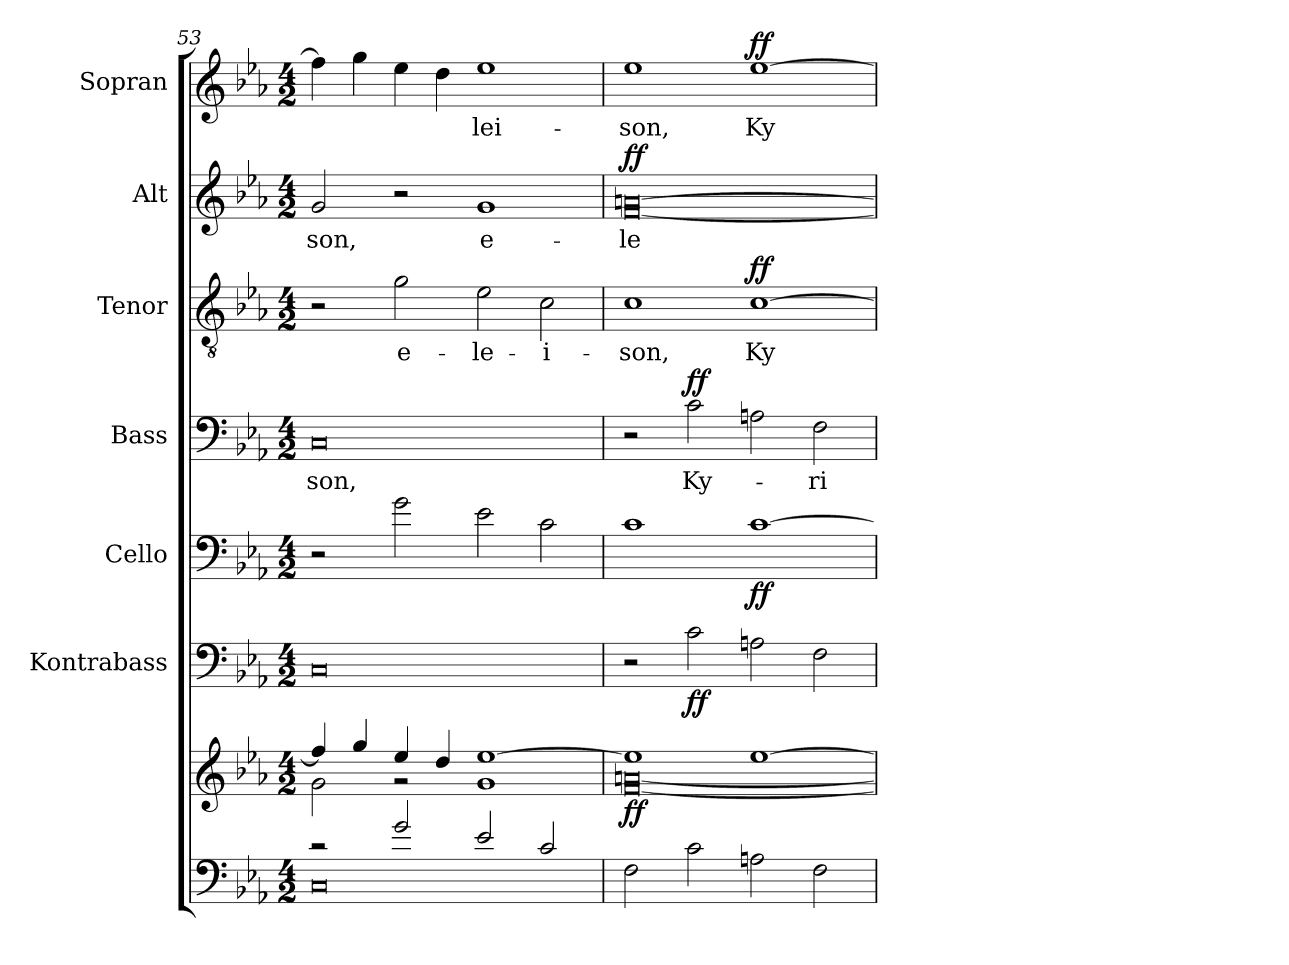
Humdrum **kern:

**kern	**kern	**dynam	**kern	**dynam	**kern	**dynam	**kern	**text	**dynam	**kern	**text	**dynam	**kern	**text	**dynam	**kern	**text	**dynam
*part7	*part7	*part7	*part6	*part6	*part5	*part5	*part4	*part4	*part4	*part3	*part3	*part3	*part2	*part2	*part2	*part1	*part1	*part1
*staff8	*staff7	*staff7/8	*staff6	*staff6	*staff5	*staff5	*staff4	*staff4	*staff4	*staff3	*staff3	*staff3	*staff2	*staff2	*staff2	*staff1	*staff1	*staff1
*	*	*	*I"Kontrabass	*	*I"Cello	*	*I"Bass	*	*	*I"Tenor	*	*	*I"Alt	*	*	*I"Sopran	*	*
*	*	*	*I'Kb.	*	*	*	*I'B.	*	*	*I'T.	*	*	*I'A.	*	*	*I'S.	*	*
!!LO:LB:g=z
*clefF4	*clefG2	*	*clefF4	*	*clefF4	*	*clefF4	*	*	*clefGv2	*	*	*clefG2	*	*	*clefG2	*	*
*	*	*	*ITrd7c12	*	*	*	*	*	*	*	*	*	*	*	*	*	*	*
*k[b-e-a-]	*k[b-e-a-]	*	*k[b-e-a-]	*	*k[b-e-a-]	*	*k[b-e-a-]	*	*	*k[b-e-a-]	*	*	*k[b-e-a-]	*	*	*k[b-e-a-]	*	*
*E-:	*E-:	*	*E-:	*	*E-:	*	*E-:	*	*	*E-:	*	*	*E-:	*	*	*E-:	*	*
*M4/2	*M4/2	*	*M4/2	*	*M4/2	*	*M4/2	*	*	*M4/2	*	*	*M4/2	*	*	*M4/2	*	*
=53	=53	=53	=53	=53	=53	=53	=53	=53	=53	=53	=53	=53	=53	=53	=53	=53	=53	=53
*^	*^	*	*	*	*	*	*	*	*	*	*	*	*	*	*	*	*	*
!	!	!	!	!	!	!	!	!	!	!LO:LY:b	!	!	!	!	!	!LO:LY:b	!	!	!	!
2rc	0C	4ff/]	2g\	.	0CC	.	2r	.	0C	-son,	.	2r	.	.	2g/	-son,	.	4ff\]	.	.
.	.	4gg/	.	.	.	.	.	.	.	.	.	.	.	.	.	.	.	4gg\	.	.
!	!	!	!	!	!	!	!	!	!	!	!	!	!LO:LY:b	!	!	!	!	!	!	!
2g/	.	4ee-/	2rg	.	.	.	2g\	.	.	.	.	2g\	e-	.	2r	.	.	4ee-\	.	.
.	.	4dd/	.	.	.	.	.	.	.	.	.	.	.	.	.	.	.	4dd\	.	.
!	!	!	!	!	!	!	!	!	!	!	!	!	!LO:LY:b	!	!	!LO:LY:b	!	!	!LO:LY:b	!
2e-/	.	[>1ee-	1g	.	.	.	2e-\	.	.	.	.	2e-\	-le-	.	1g	e-	.	1ee-	-lei-	.
!	!	!	!	!	!	!	!	!	!	!	!	!	!LO:LY:b	!	!	!	!	!	!	!
2c/	.	.	.	.	.	.	2c\	.	.	.	.	2c\	-i-	.	.	.	.	.	.	.
*v	*v	*	*	*	*	*	*	*	*	*	*	*	*	*	*	*	*	*	*	*
=54	=54	=54	=54	=54	=54	=54	=54	=54	=54	=54	=54	=54	=54	=54	=54	=54	=54	=54	=54
!	!	!	!LO:DY:b	!	!	!	!	!	!	!	!	!LO:LY:b	!	!	!LO:LY:b	!LO:DY:a	!	!LO:LY:b	!
2F\	1ee-]	[<0f [<0an	ff	2r	.	1c	.	2r	.	.	1c	-son,	.	[0f [0an	-le-	ff	1ee-	-son,	.
!	!	!	!	!	!LO:DY:b	!	!	!	!LO:LY:b	!LO:DY:a	!	!	!	!	!	!	!	!	!
2c\	.	.	.	2C\	ff	.	.	2c\	Ky-	ff	.	.	.	.	.	.	.	.	.
!	!	!	!	!	!	!	!LO:DY:b	!	!	!	!	!LO:LY:b	!LO:DY:a	!	!	!	!	!LO:LY:b	!LO:DY:a
2An\	[>1ee-	.	.	2AAn\	.	[1c	ff	2An\	.	.	[1c	Ky-	ff	.	.	.	[1ee-	Ky-	ff
!	!	!	!	!	!	!	!	!	!LO:LY:b	!	!	!	!	!	!	!	!	!	!
2F\	.	.	.	2FF\	.	.	.	2F\	-ri-	.	.	.	.	.	.	.	.	.	.
*	*v	*v	*	*	*	*	*	*	*	*	*	*	*	*	*	*	*	*	*
=	=	=	=	=	=	=	=	=	=	=	=	=	=	=	=	=	=	=
*-	*-	*-	*-	*-	*-	*-	*-	*-	*-	*-	*-	*-	*-	*-	*-	*-	*-	*-
